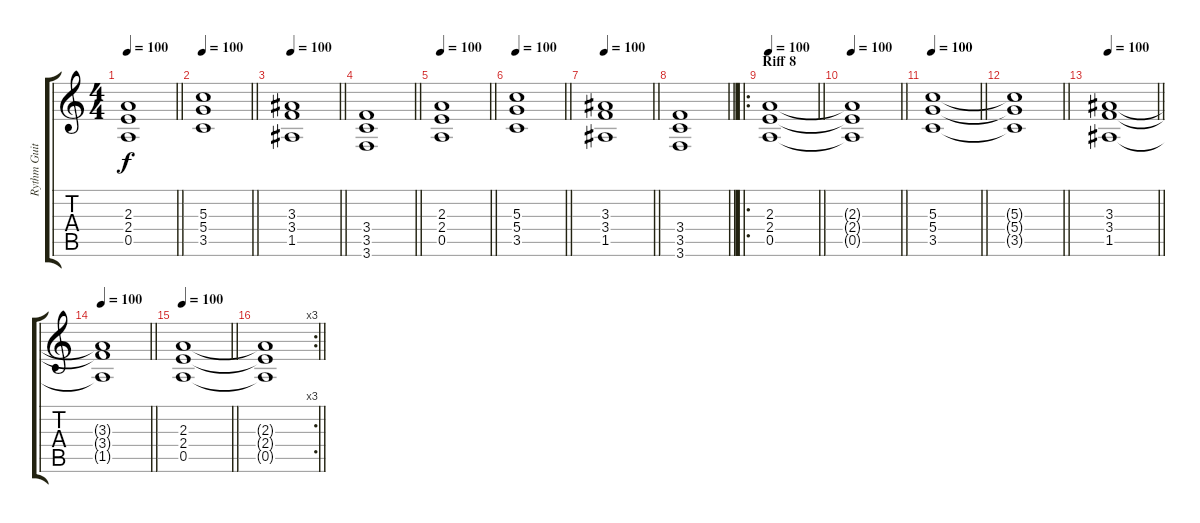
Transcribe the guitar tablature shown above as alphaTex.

\track ("Rythm Guitar Dub" "Rythm Guit") {instrument distortionguitar}
\staff {score tabs}
\tuning (E4 B3 G3 D3 A2 D2) {hide}
\ts (4 4)
\tempo 100
\clef g2
\barLineRight lightlight
\ks c
(2.3 2.4 0.5).1{dy f} |
\tempo 100
\barLineRight lightlight
(5.3 5.4 3.5).1 |
\tempo 100
\barLineRight lightlight
(3.3 3.4 1.5).1 |
\barLineRight lightlight
(3.4 3.5 3.6).1 |
\tempo 100
\barLineRight lightlight
(2.3 2.4 0.5).1 |
\tempo 100
\barLineRight lightlight
(5.3 5.4 3.5).1 |
\tempo 100
\barLineRight lightlight
(3.3 3.4 1.5).1 |
\barLineRight lightlight
(3.4 3.5 3.6).1 |
\ro
\section ("" "Riff 8")
\tempo 100
\barLineRight lightlight
(2.3 2.4 0.5).1 |
\tempo 100
\barLineRight lightlight
(2.3{t} 2.4{t} 0.5{t}).1 |
\tempo 100
\barLineRight lightlight
(5.3 5.4 3.5).1 |
\barLineRight lightlight
(5.3{t} 5.4{t} 3.5{t}).1 |
\tempo 100
\barLineRight lightlight
(3.3 3.4 1.5).1 |
\tempo 100
\barLineRight lightlight
(3.3{t} 3.4{t} 1.5{t}).1 |
\tempo 100
\barLineRight lightlight
(2.3 2.4 0.5).1 |
\rc 3
\barLineRight lightlight
(2.3{t} 2.4{t} 0.5{t}).1
